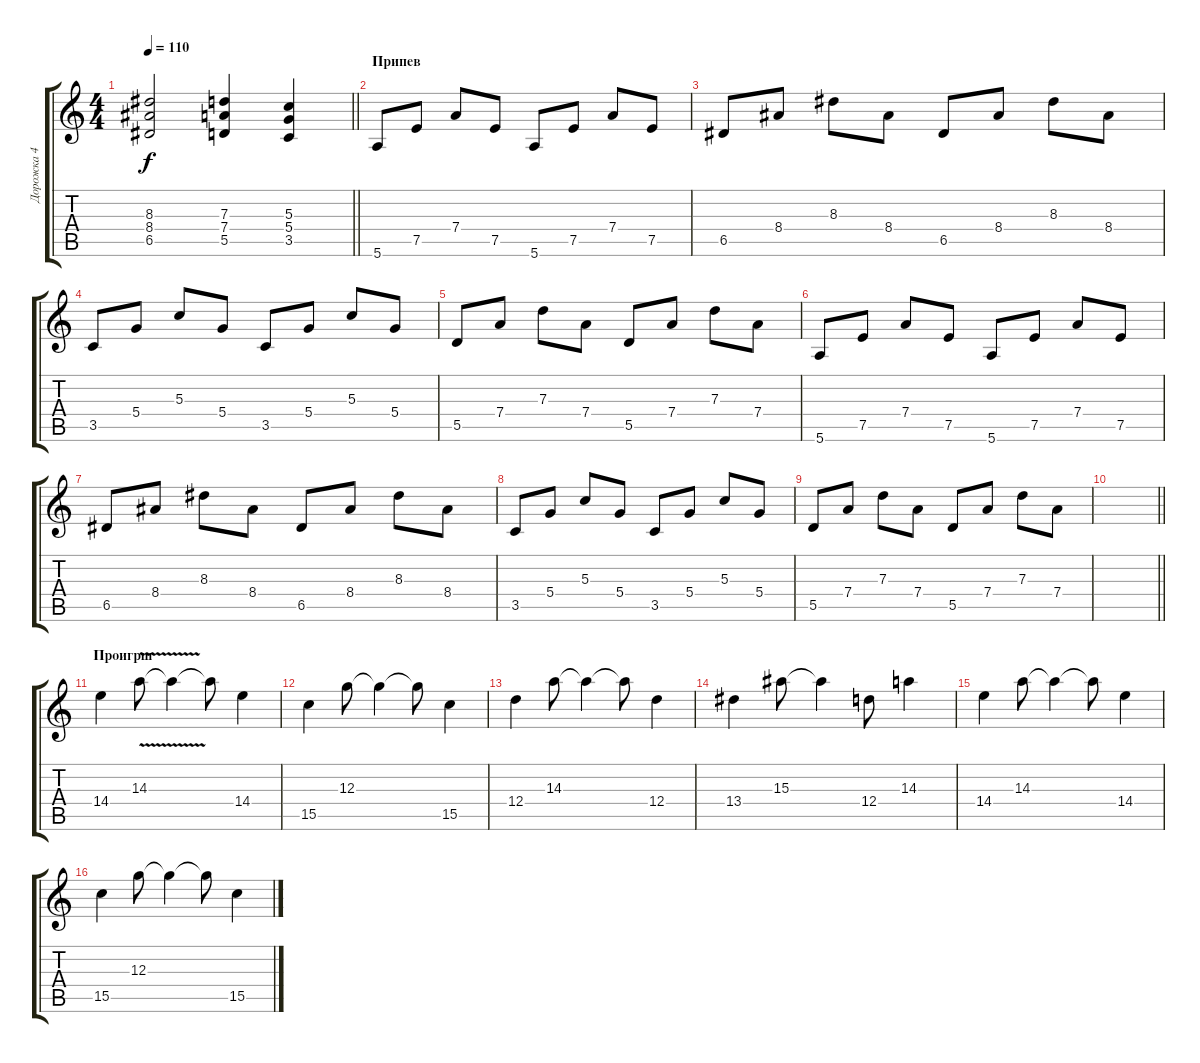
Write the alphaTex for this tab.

\track ("Дорожка 4" "Дорожка 4") {instrument acousticguitarsteel}
\staff {score tabs}
\tuning (E4 B3 G3 D3 A2 E2) {hide}
\ts (4 4)
\tempo 110
\clef g2
\barLineRight lightlight
\ks c
(8.3 8.4 6.5).2{dy f} (7.3 7.4 5.5).4 (5.3 5.4 3.5).4 |
\section ("" "Припев")
5.6.8 7.5.8 7.4.8 7.5.8 5.6.8 7.5.8 7.4.8 7.5.8 |
6.5.8 8.4.8 8.3.8 8.4.8 6.5.8 8.4.8 8.3.8 8.4.8 |
3.5.8 5.4.8 5.3.8 5.4.8 3.5.8 5.4.8 5.3.8 5.4.8 |
5.5.8 7.4.8 7.3.8 7.4.8 5.5.8 7.4.8 7.3.8 7.4.8 |
5.6.8 7.5.8 7.4.8 7.5.8 5.6.8 7.5.8 7.4.8 7.5.8 |
6.5.8 8.4.8 8.3.8 8.4.8 6.5.8 8.4.8 8.3.8 8.4.8 |
3.5.8 5.4.8 5.3.8 5.4.8 3.5.8 5.4.8 5.3.8 5.4.8 |
5.5.8 7.4.8 7.3.8 7.4.8 5.5.8 7.4.8 7.3.8 7.4.8 |
\barLineRight lightlight
|
\section ("" "Проигрш")
14.4.4{instrument distortionguitar} 14.3{v}.8 14.3{t}.4 14.3{t}.8 14.4.4 |
15.5.4 12.3.8 12.3{t}.4 12.3{t}.8 15.5.4 |
12.4.4 14.3.8 14.3{t}.4 14.3{t}.8 12.4.4 |
13.4.4 15.3.8 15.3{t}.4 12.4.8 14.3.4 |
14.4.4 14.3.8 14.3{t}.4 14.3{t}.8 14.4.4 |
15.5.4 12.3.8 12.3{t}.4 12.3{t}.8 15.5.4
